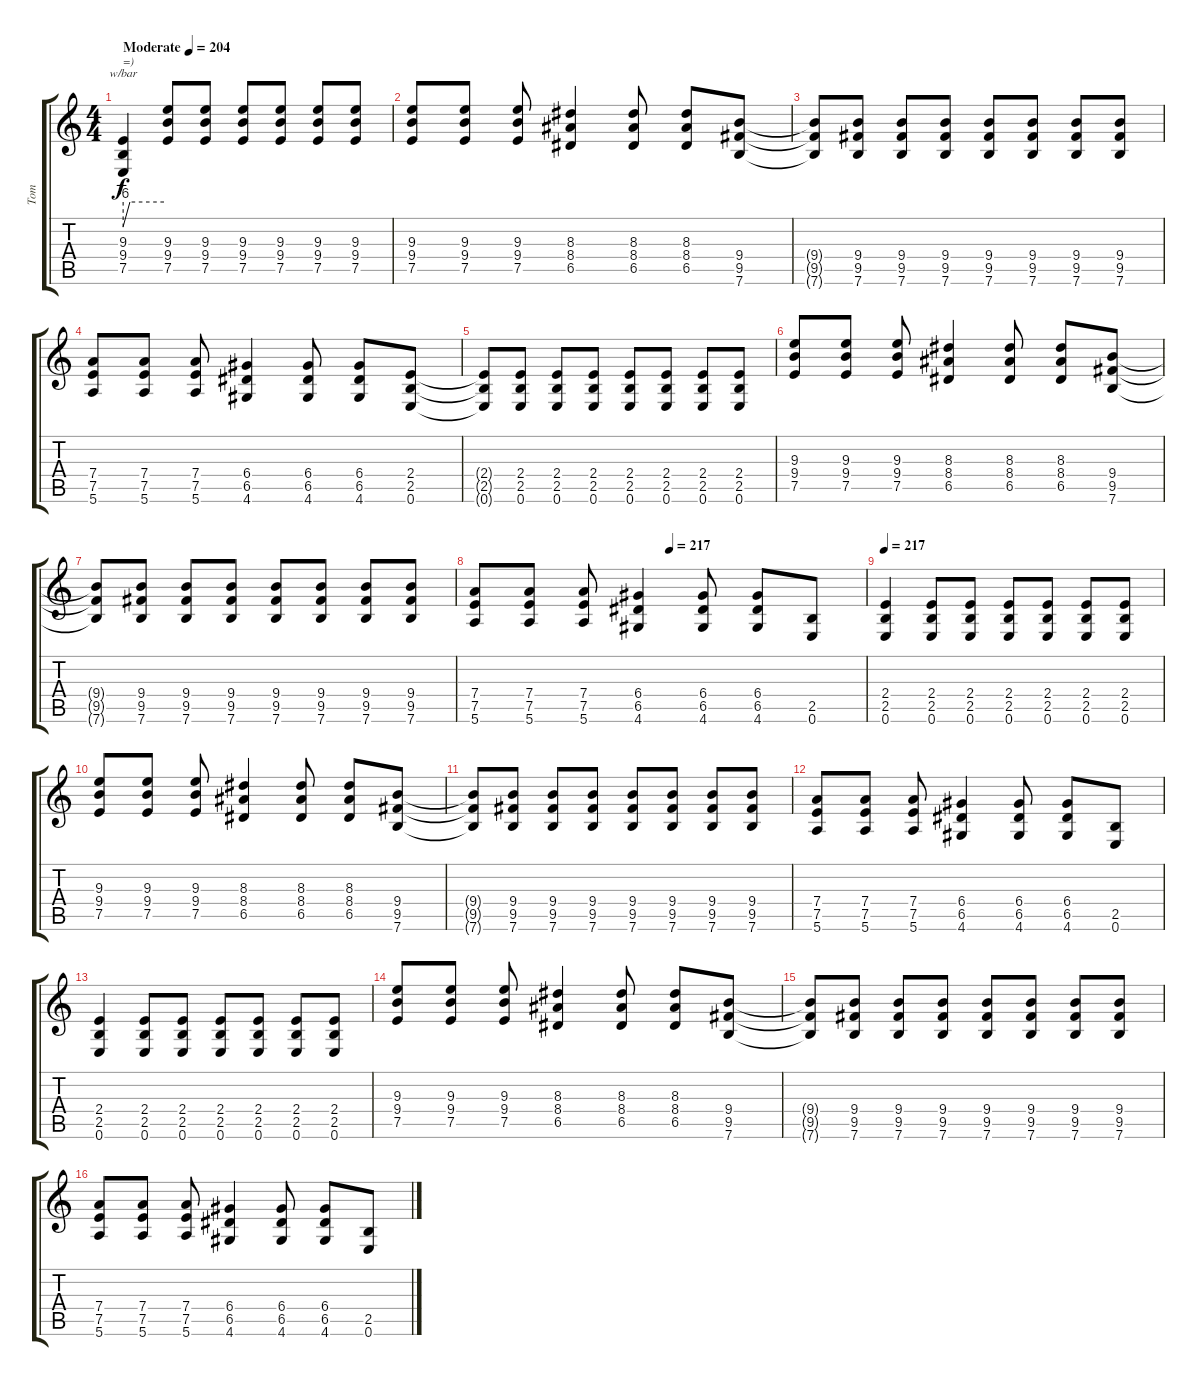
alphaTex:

\track ("Tom" "Tom") {instrument distortionguitar}
\staff {score tabs}
\tuning (E4 B3 G3 D3 A2 E2) {hide}
\ts (4 4)
\tempo (204 "Moderate")
\clef g2
\ks c
(9.3 9.4 7.5).4{tbe (custom default 0 -24 10 0 60 0) txt "=)" dy f instrument distortionguitar} (9.3 9.4 7.5).8 (9.3 9.4 7.5).8 (9.3 9.4 7.5).8 (9.3 9.4 7.5).8 (9.3 9.4 7.5).8 (9.3 9.4 7.5).8 |
(9.3 9.4 7.5).8 (9.3 9.4 7.5).8 (9.3 9.4 7.5).8 (8.3 8.4 6.5).4 (8.3 8.4 6.5).8 (8.3 8.4 6.5).8 (9.4 9.5 7.6).8 |
(9.4{t} 9.5{t} 7.6{t}).8 (9.4 9.5 7.6).8 (9.4 9.5 7.6).8 (9.4 9.5 7.6).8 (9.4 9.5 7.6).8 (9.4 9.5 7.6).8 (9.4 9.5 7.6).8 (9.4 9.5 7.6).8 |
(7.4 7.5 5.6).8 (7.4 7.5 5.6).8 (7.4 7.5 5.6).8 (6.4 6.5 4.6).4 (6.4 6.5 4.6).8 (6.4 6.5 4.6).8 (2.4 2.5 0.6).8 |
(2.4{t} 2.5{t} 0.6{t}).8 (2.4 2.5 0.6).8 (2.4 2.5 0.6).8 (2.4 2.5 0.6).8 (2.4 2.5 0.6).8 (2.4 2.5 0.6).8 (2.4 2.5 0.6).8 (2.4 2.5 0.6).8 |
(9.3 9.4 7.5).8 (9.3 9.4 7.5).8 (9.3 9.4 7.5).8 (8.3 8.4 6.5).4 (8.3 8.4 6.5).8 (8.3 8.4 6.5).8 (9.4 9.5 7.6).8 |
(9.4{t} 9.5{t} 7.6{t}).8 (9.4 9.5 7.6).8 (9.4 9.5 7.6).8 (9.4 9.5 7.6).8 (9.4 9.5 7.6).8 (9.4 9.5 7.6).8 (9.4 9.5 7.6).8 (9.4 9.5 7.6).8 |
\tempo (217 0.5)
(7.4 7.5 5.6).8 (7.4 7.5 5.6).8 (7.4 7.5 5.6).8 (6.4 6.5 4.6).4 (6.4 6.5 4.6).8 (6.4 6.5 4.6).8 (2.5 0.6).8 |
\tempo 217
(2.4 2.5 0.6).4 (2.4 2.5 0.6).8 (2.4 2.5 0.6).8 (2.4 2.5 0.6).8 (2.4 2.5 0.6).8 (2.4 2.5 0.6).8 (2.4 2.5 0.6).8 |
(9.3 9.4 7.5).8 (9.3 9.4 7.5).8 (9.3 9.4 7.5).8 (8.3 8.4 6.5).4 (8.3 8.4 6.5).8 (8.3 8.4 6.5).8 (9.4 9.5 7.6).8 |
(9.4{t} 9.5{t} 7.6{t}).8 (9.4 9.5 7.6).8 (9.4 9.5 7.6).8 (9.4 9.5 7.6).8 (9.4 9.5 7.6).8 (9.4 9.5 7.6).8 (9.4 9.5 7.6).8 (9.4 9.5 7.6).8 |
(7.4 7.5 5.6).8 (7.4 7.5 5.6).8 (7.4 7.5 5.6).8 (6.4 6.5 4.6).4 (6.4 6.5 4.6).8 (6.4 6.5 4.6).8 (2.5 0.6).8 |
(2.4 2.5 0.6).4 (2.4 2.5 0.6).8 (2.4 2.5 0.6).8 (2.4 2.5 0.6).8 (2.4 2.5 0.6).8 (2.4 2.5 0.6).8 (2.4 2.5 0.6).8 |
(9.3 9.4 7.5).8 (9.3 9.4 7.5).8 (9.3 9.4 7.5).8 (8.3 8.4 6.5).4 (8.3 8.4 6.5).8 (8.3 8.4 6.5).8 (9.4 9.5 7.6).8 |
(9.4{t} 9.5{t} 7.6{t}).8 (9.4 9.5 7.6).8 (9.4 9.5 7.6).8 (9.4 9.5 7.6).8 (9.4 9.5 7.6).8 (9.4 9.5 7.6).8 (9.4 9.5 7.6).8 (9.4 9.5 7.6).8 |
(7.4 7.5 5.6).8 (7.4 7.5 5.6).8 (7.4 7.5 5.6).8 (6.4 6.5 4.6).4 (6.4 6.5 4.6).8 (6.4 6.5 4.6).8 (2.5 0.6).8
